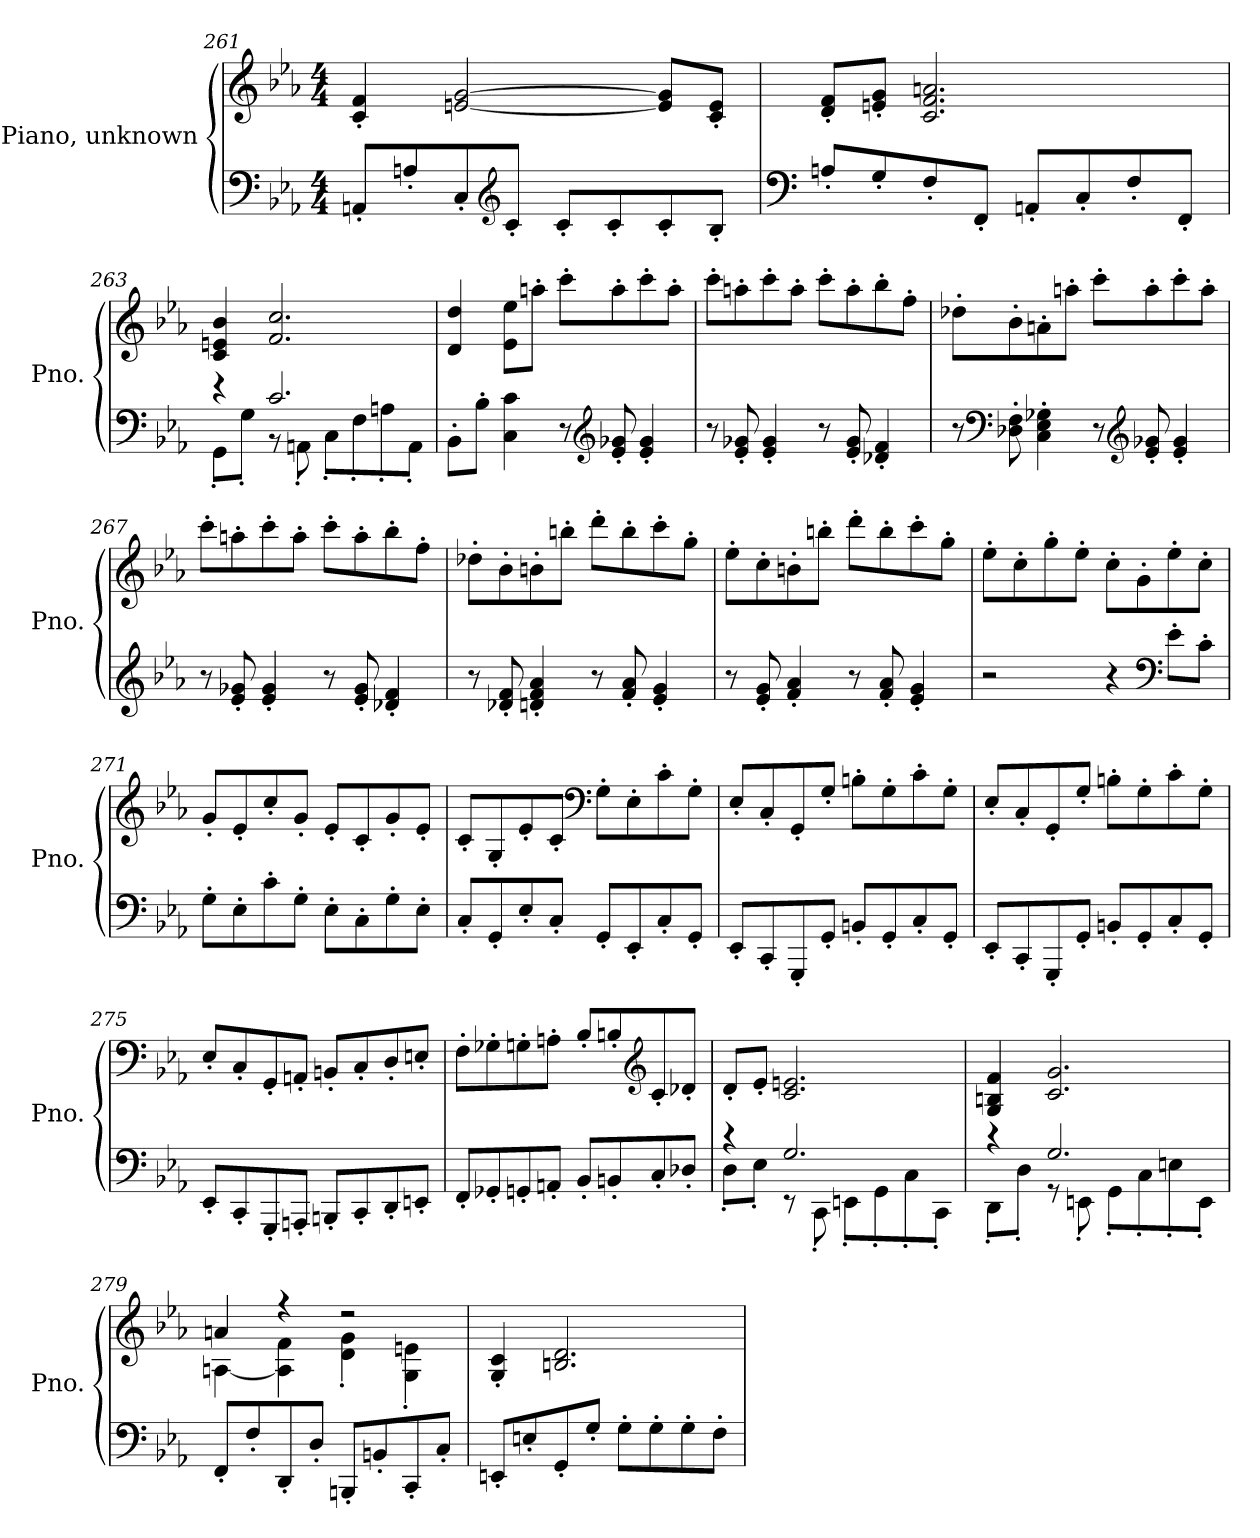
**kern	**kern
*part1	*part1
*staff2	*staff1
*I"Piano, unknown	*
*I'Pno.	*
*clefF4	*clefG2
*k[b-e-a-]	*k[b-e-a-]
*M4/4	*M4/4
=261	=261
8AAn'/L	4c/' 4f/'
8An'/	.
8C'/	[2en/ [2g/
*clefG2	*
8c'/J	.
8c'/L	.
8c'/	.
8c'/	8e/] 8g/]L
8B-'/J	8c/' 8e/'J
!!LO:LB:g=z
=262	=262
*clefF4	*
8An'/L	8d/' 8f/'L
8G'/	8en/' 8g/'J
8F'/	2.c/ 2.f/ 2.an/
8FF'/J	.
8AAn'/L	.
8C'/	.
8F'/	.
8FF'/J	.
=263	=263
*^	*
4r	8GG'\L	4c/ 4en/ 4b-/
.	8G'\J	.
2.c/	8r	2.f/ 2.cc/
.	8AAn'\	.
.	8C'\L	.
.	8F'\	.
.	8An'\	.
.	8AA'\J	.
*v	*v	*
=264	=264
8BB-'\L	4d/ 4dd/
8B-'\J	.
4C\ 4c\	8e-\ 8ee-\L
.	8aan'\J
8r	8ccc'\L
*clefG2	*
8e-/' 8g-X/'	8aa'\
4e-/' 4g-/'	8ccc'\
.	8aa'\J
!!LO:PB:g=z
=265	=265
8r	8ccc'\L
8e-/' 8g-X/'	8aan'\
4e-/' 4g-/'	8ccc'\
.	8aa'\J
8r	8ccc'\L
8e-/' 8g-/'	8aa'\
4d-X/' 4f/'	8bb-'\
.	8ff'\J
=266	=266
8r	8dd-X'\L
*clefF4	*
8D-X\' 8F\'	8b-'\
4C\' 4E-\' 4G-X\'	8an'\
.	8aan'\J
8r	8ccc'\L
*clefG2	*
8e-/' 8g-X/'	8aa'\
4e-/' 4g-/'	8ccc'\
.	8aa'\J
=267	=267
8r	8ccc'\L
8e-/' 8g-X/'	8aan'\
4e-/' 4g-/'	8ccc'\
.	8aa'\J
8r	8ccc'\L
8e-/' 8g-/'	8aa'\
4d-X/' 4f/'	8bb-'\
.	8ff'\J
!!LO:LB:g=z
=268	=268
8r	8dd-X'\L
8d-X/' 8f/'	8b-'\
4dn/' 4f/' 4a-/'	8bn'\
.	8bbn'\J
8r	8ddd'\L
8f/' 8a-/'	8bb'\
4e-/' 4g/'	8ccc'\
.	8gg'\J
=269	=269
8r	8ee-'\L
8e-/' 8g/'	8cc'\
4f/' 4a-/'	8bn'\
.	8bbn'\J
8r	8ddd'\L
8f/' 8a-/'	8bb'\
4e-/' 4g/'	8ccc'\
.	8gg'\J
=270	=270
2r	8ee-'\L
.	8cc'\
.	8gg'\
.	8ee-'\J
4r	8cc'\L
.	8g'\
*clefF4	*
8e-'\L	8ee-'\
8c'\J	8cc'\J
=271	=271
8G'\L	8g'/L
8E-'\	8e-'/
8c'\	8cc'/
8G'\J	8g'/J
8E-'\L	8e-'/L
8C'\	8c'/
8G'\	8g'/
8E-'\J	8e-'/J
!!LO:LB:g=z
=272	=272
8C'/L	8c'/L
8GG'/	8G'/
8E-'/	8e-'/
8C'/J	8c'/J
*	*clefF4
8GG'/L	8G'\L
8EE-'/	8E-'\
8C'/	8c'\
8GG'/J	8G'\J
=273	=273
8EE-'/L	8E-'/L
8CC'/	8C'/
8GGG'/	8GG'/
8GG'/J	8G'/J
8BBn'/L	8Bn'\L
8GG'/	8G'\
8C'/	8c'\
8GG'/J	8G'\J
=274	=274
8EE-'/L	8E-'/L
8CC'/	8C'/
8GGG'/	8GG'/
8GG'/J	8G'/J
8BBn'/L	8Bn'\L
8GG'/	8G'\
8C'/	8c'\
8GG'/J	8G'\J
=275	=275
8EE-'/L	8E-'/L
8CC'/	8C'/
8GGG'/	8GG'/
8AAAn'/J	8AAn'/J
8BBBn'/L	8BBn'/L
8CC'/	8C'/
8DD'/	8D'/
8EEn'/J	8En'/J
!!LO:LB:g=z
=276	=276
8FF'/L	8F'\L
8GG-X'/	8G-X'\
8GGn'/	8Gn'\
8AAn'/J	8An'\J
8BB-'/L	8B-'/L
8BBn'/	8Bn'/
*	*clefG2
8C'/	8c'/
8D-X'/J	8d-X'/J
=277	=277
*^	*
4r	8D'\L	8d'/L
.	8E-'\J	8e-'/J
2.G/	8r	2.c/ 2.en/
.	8CC'\	.
.	8EEn'\L	.
.	8GG'\	.
.	8C'\	.
.	8CC'\J	.
=278	=278	=278
4r	8DD'\L	4G/ 4Bn/ 4f/
.	8D'\J	.
2.G/	8r	2.c/ 2.g/
.	8EEn'\	.
.	8GG'\L	.
.	8C'\	.
.	8En'\	.
.	8EE'\J	.
*v	*v	*
=279	=279
*	*^
8FF'/L	4an/	[4An\
8F'/	.	.
8DD'/	4r	4A\] 4f\
8D'/J	.	.
8BBBn'/L	2r	4d\' 4g\'
8BBn'/	.	.
8CC'/	.	4G\' 4en\'
8C'/J	.	.
*	*v	*v
!!LO:LB:g=z
=280	=280
8EEn'/L	4G/' 4c/'
8En'/	.
8GG'/	2.Bn/ 2.d/
8G'/J	.
8G'\L	.
8G'\	.
8G'\	.
8F'\J	.
=	=
*-	*-
